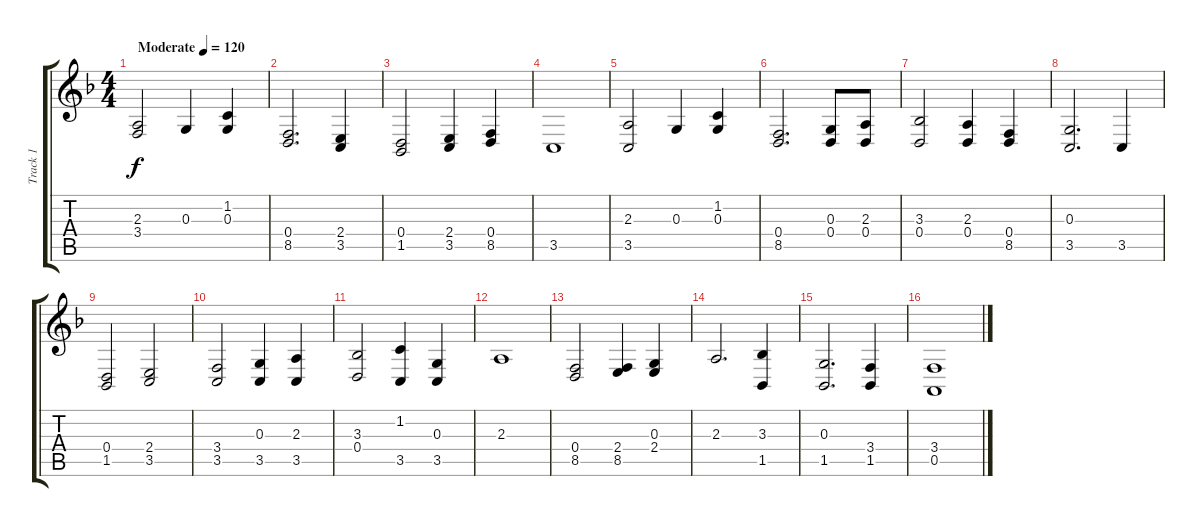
\track ("Track 1" "Track 1") {instrument brightacousticpiano}
\staff {score tabs}
\tuning (E4 B3 G3 D3 A2 E2) {hide}
\ts (4 4)
\tempo (120 "Moderate")
\clef g2
\ks f
(2.3 3.4).2{dy f instrument brightacousticpiano} 0.3.4 (1.2 0.3).4 |
(0.4 8.5).2{d} (2.4 3.5).4 |
(0.4 1.5).2 (2.4 3.5).4 (0.4 8.5).4 |
3.5.1 |
(2.3 3.5).2 0.3.4 (1.2 0.3).4 |
(0.4 8.5).2{d} (0.3 0.4).8 (2.3 0.4).8 |
(3.3 0.4).2 (2.3 0.4).4 (0.4 8.5).4 |
(0.3 3.5).2{d} 3.5.4 |
(0.4 1.5).2 (2.4 3.5).2 |
(3.4 3.5).2 (0.3 3.5).4 (2.3 3.5).4 |
(3.3 0.4).2 (1.2 3.5).4 (0.3 3.5).4 |
2.3.1 |
(0.4 8.5).2 (2.4 8.5).4 (0.3 2.4).4 |
2.3.2{d} (3.3 1.5).4 |
(0.3 1.5).2{d} (3.4 1.5).4 |
(3.4 0.5).1
